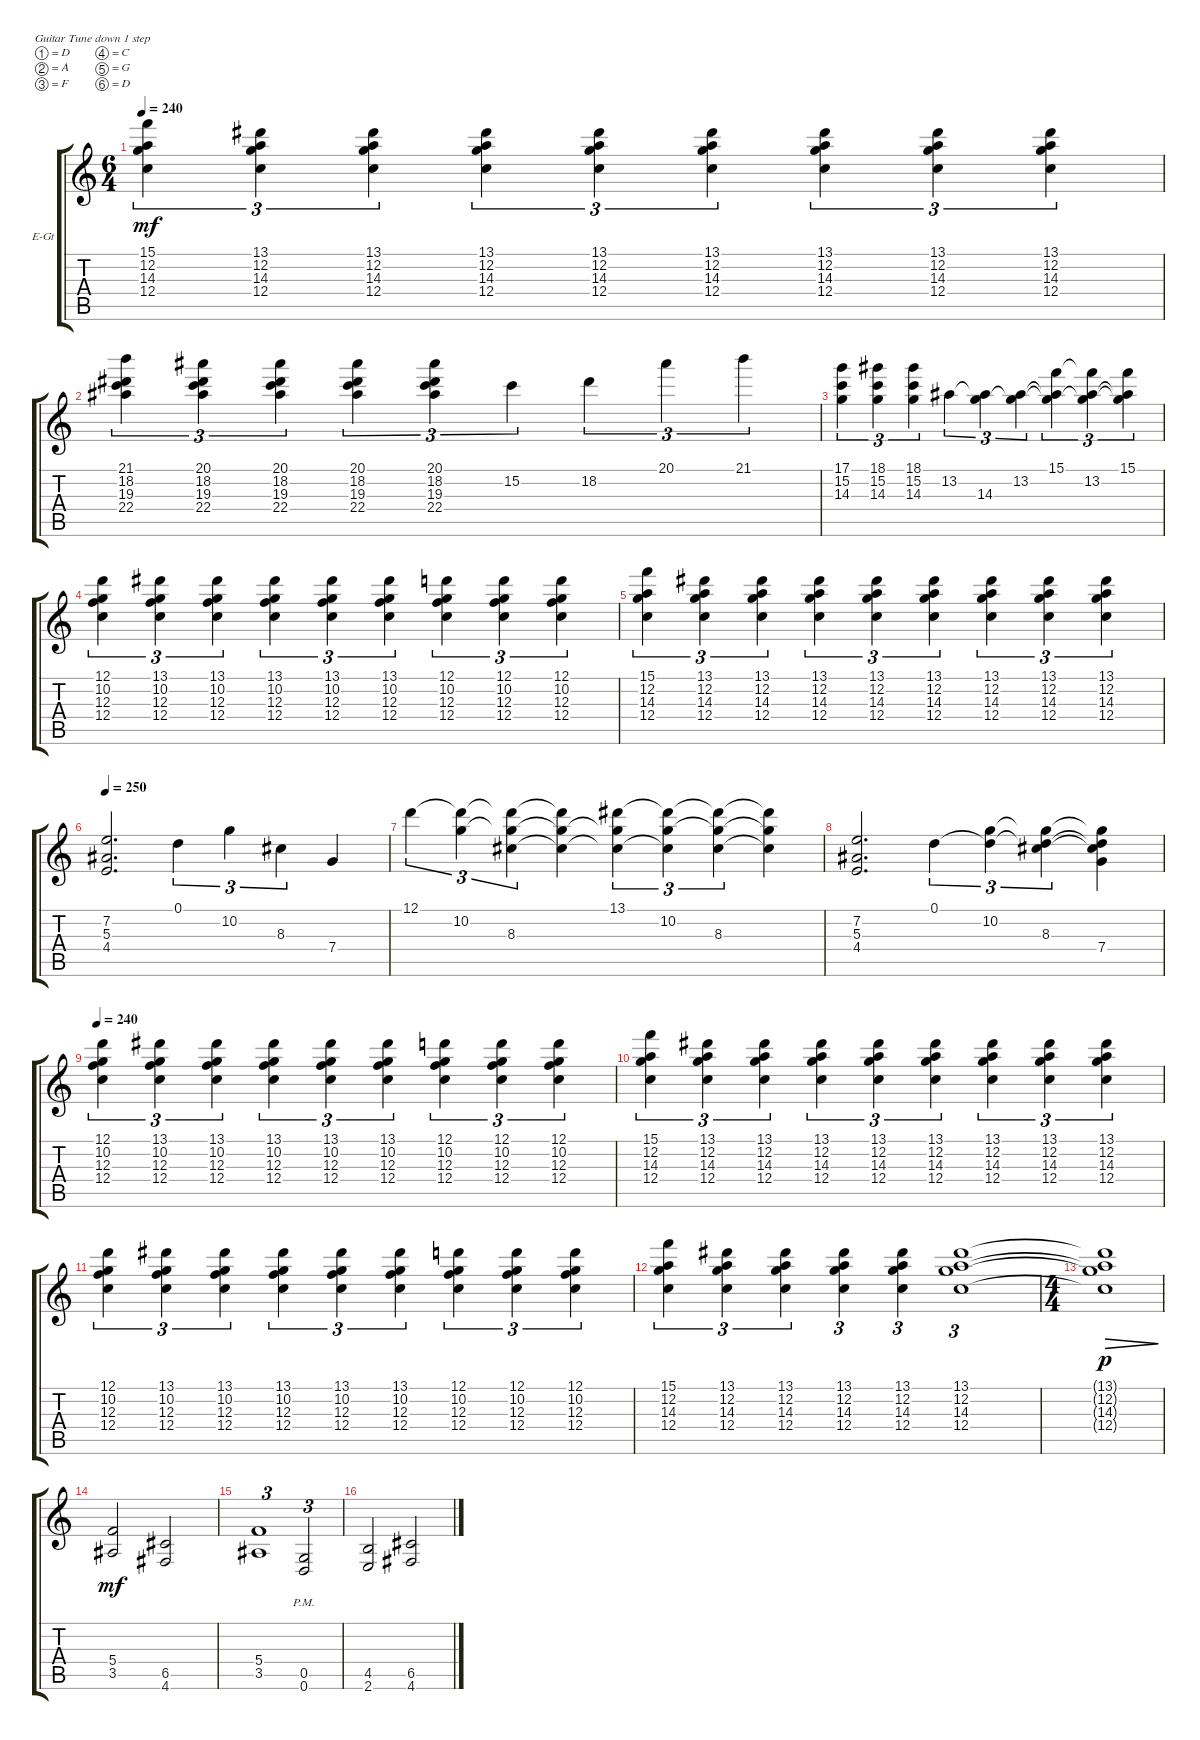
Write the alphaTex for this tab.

\defaultSystemsLayout 4
\bracketExtendMode groupsimilarinstruments
\firstSystemTrackNameOrientation horizontal
\otherSystemsTrackNameOrientation horizontal
\track ("Electric Guitar" "E-Gt") {instrument distortionguitar}
\staff {score tabs}
\tuning (D4 A3 F3 C3 G2 D2)
\ts (6 4)
\tempo 240
\clef g2
\ks c
(15.1 12.2 14.3 12.4).4{tu (3 2) dy mf} (13.1 12.2 14.3 12.4).4{tu (3 2)} (13.1 12.2 14.3 12.4).4{tu (3 2)} (13.1 12.2 14.3 12.4).4{tu (3 2)} (13.1 12.2 14.3 12.4).4{tu (3 2)} (13.1 12.2 14.3 12.4).4{tu (3 2)} (13.1 12.2 14.3 12.4).4{tu (3 2)} (13.1 12.2 14.3 12.4).4{tu (3 2)} (13.1 12.2 14.3 12.4).4{tu (3 2)} |
(21.1 18.2 19.3 22.4).4{tu (3 2)} (20.1 18.2 19.3 22.4).4{tu (3 2)} (20.1 18.2 19.3 22.4).4{tu (3 2)} (20.1 18.2 19.3 22.4).4{tu (3 2)} (20.1 18.2 19.3 22.4).4{tu (3 2)} 15.2.4{tu (3 2)} 18.2.4{tu (3 2)} 20.1.4{tu (3 2)} 21.1.4{tu (3 2)} |
(17.1 15.2 14.3).4{tu (3 2)} (18.1 15.2 14.3).4{tu (3 2)} (15.2 18.1 14.3).4{tu (3 2)} 13.2.4{tu (3 2)} (14.3 13.2{t}).4{tu (3 2)} (13.2 14.3{t}).4{tu (3 2)} (15.1 13.2{t} 14.3{t}).4{tu (3 2)} (13.2 15.1{t} 14.3{t}).4{tu (3 2)} (15.1 13.2{t} 14.3{t}).4{tu (3 2)} |
(12.1 12.4 12.3 10.2).4{tu (3 2)} (13.1 12.4 12.3 10.2).4{tu (3 2)} (13.1 12.4 12.3 10.2).4{tu (3 2)} (13.1 12.4 12.3 10.2).4{tu (3 2)} (13.1 12.4 12.3 10.2).4{tu (3 2)} (13.1 12.4 12.3 10.2).4{tu (3 2)} (12.1 12.4 12.3 10.2).4{tu (3 2)} (12.1 12.4 12.3 10.2).4{tu (3 2)} (12.1 12.4 12.3 10.2).4{tu (3 2)} |
(15.1 12.2 14.3 12.4).4{tu (3 2)} (13.1 12.2 14.3 12.4).4{tu (3 2)} (13.1 12.2 14.3 12.4).4{tu (3 2)} (13.1 12.2 14.3 12.4).4{tu (3 2)} (13.1 12.2 14.3 12.4).4{tu (3 2)} (13.1 12.2 14.3 12.4).4{tu (3 2)} (13.1 12.2 14.3 12.4).4{tu (3 2)} (13.1 12.2 14.3 12.4).4{tu (3 2)} (13.1 12.2 14.3 12.4).4{tu (3 2)} |
\tempo 250
(7.2 4.4 5.3).2{d} 0.1.4{tu (3 2)} 10.2.4{tu (3 2)} 8.3.4{tu (3 2)} 7.4.4 |
12.1.4{tu (3 2)} (10.2 12.1{t}).4{tu (3 2)} (8.3 12.1{t} 10.2{t}).4{tu (3 2)} (12.1{t} 10.2{t} 8.3{t}).4 (13.1 8.3{t} 10.2{t}).4{tu (3 2)} (10.2 13.1{t} 8.3{t}).4{tu (3 2)} (8.3 13.1{t} 10.2{t}).4{tu (3 2)} (13.1{t} 10.2{t} 8.3{t}).4 |
(7.2 4.4 5.3).2{d} 0.1.4{tu (3 2)} (10.2 0.1{t}).4{tu (3 2)} (8.3 0.1{t} 10.2{t}).4{tu (3 2)} (7.4 0.1{t} 10.2{t} 8.3{t}).4 |
\tempo 240
(12.1 12.4 12.3 10.2).4{tu (3 2)} (13.1 12.4 12.3 10.2).4{tu (3 2)} (13.1 12.4 12.3 10.2).4{tu (3 2)} (13.1 12.4 12.3 10.2).4{tu (3 2)} (13.1 12.4 12.3 10.2).4{tu (3 2)} (13.1 12.4 12.3 10.2).4{tu (3 2)} (12.1 12.4 12.3 10.2).4{tu (3 2)} (12.1 12.4 12.3 10.2).4{tu (3 2)} (12.1 12.4 12.3 10.2).4{tu (3 2)} |
(15.1 12.2 14.3 12.4).4{tu (3 2)} (13.1 12.2 14.3 12.4).4{tu (3 2)} (13.1 12.2 14.3 12.4).4{tu (3 2)} (13.1 12.2 14.3 12.4).4{tu (3 2)} (13.1 12.2 14.3 12.4).4{tu (3 2)} (13.1 12.2 14.3 12.4).4{tu (3 2)} (13.1 12.2 14.3 12.4).4{tu (3 2)} (13.1 12.2 14.3 12.4).4{tu (3 2)} (13.1 12.2 14.3 12.4).4{tu (3 2)} |
(12.1 12.4 12.3 10.2).4{tu (3 2)} (13.1 12.4 12.3 10.2).4{tu (3 2)} (13.1 12.4 12.3 10.2).4{tu (3 2)} (13.1 12.4 12.3 10.2).4{tu (3 2)} (13.1 12.4 12.3 10.2).4{tu (3 2)} (13.1 12.4 12.3 10.2).4{tu (3 2)} (12.1 12.4 12.3 10.2).4{tu (3 2)} (12.1 12.4 12.3 10.2).4{tu (3 2)} (12.1 12.4 12.3 10.2).4{tu (3 2)} |
(15.1 12.2 14.3 12.4).4{tu (3 2)} (13.1 12.2 14.3 12.4).4{tu (3 2)} (13.1 12.2 14.3 12.4).4{tu (3 2)} (13.1 12.2 14.3 12.4).4{tu (3 2)} (13.1 12.2 14.3 12.4).4{tu (3 2)} (13.1 12.2 14.3 12.4).1{tu (3 2)} |
\ts (4 4)
(13.1{t} 12.2{t} 14.3{t} 12.4{t}).1{dec dy p} |
(3.5 5.4).2{dy mf} (4.6 6.5).2 |
(3.5 5.4).1{tu (3 2)} (0.6{pm} 0.5{pm}).2{tu (3 2)} |
(2.6 4.5).2 (6.5 4.6).2
